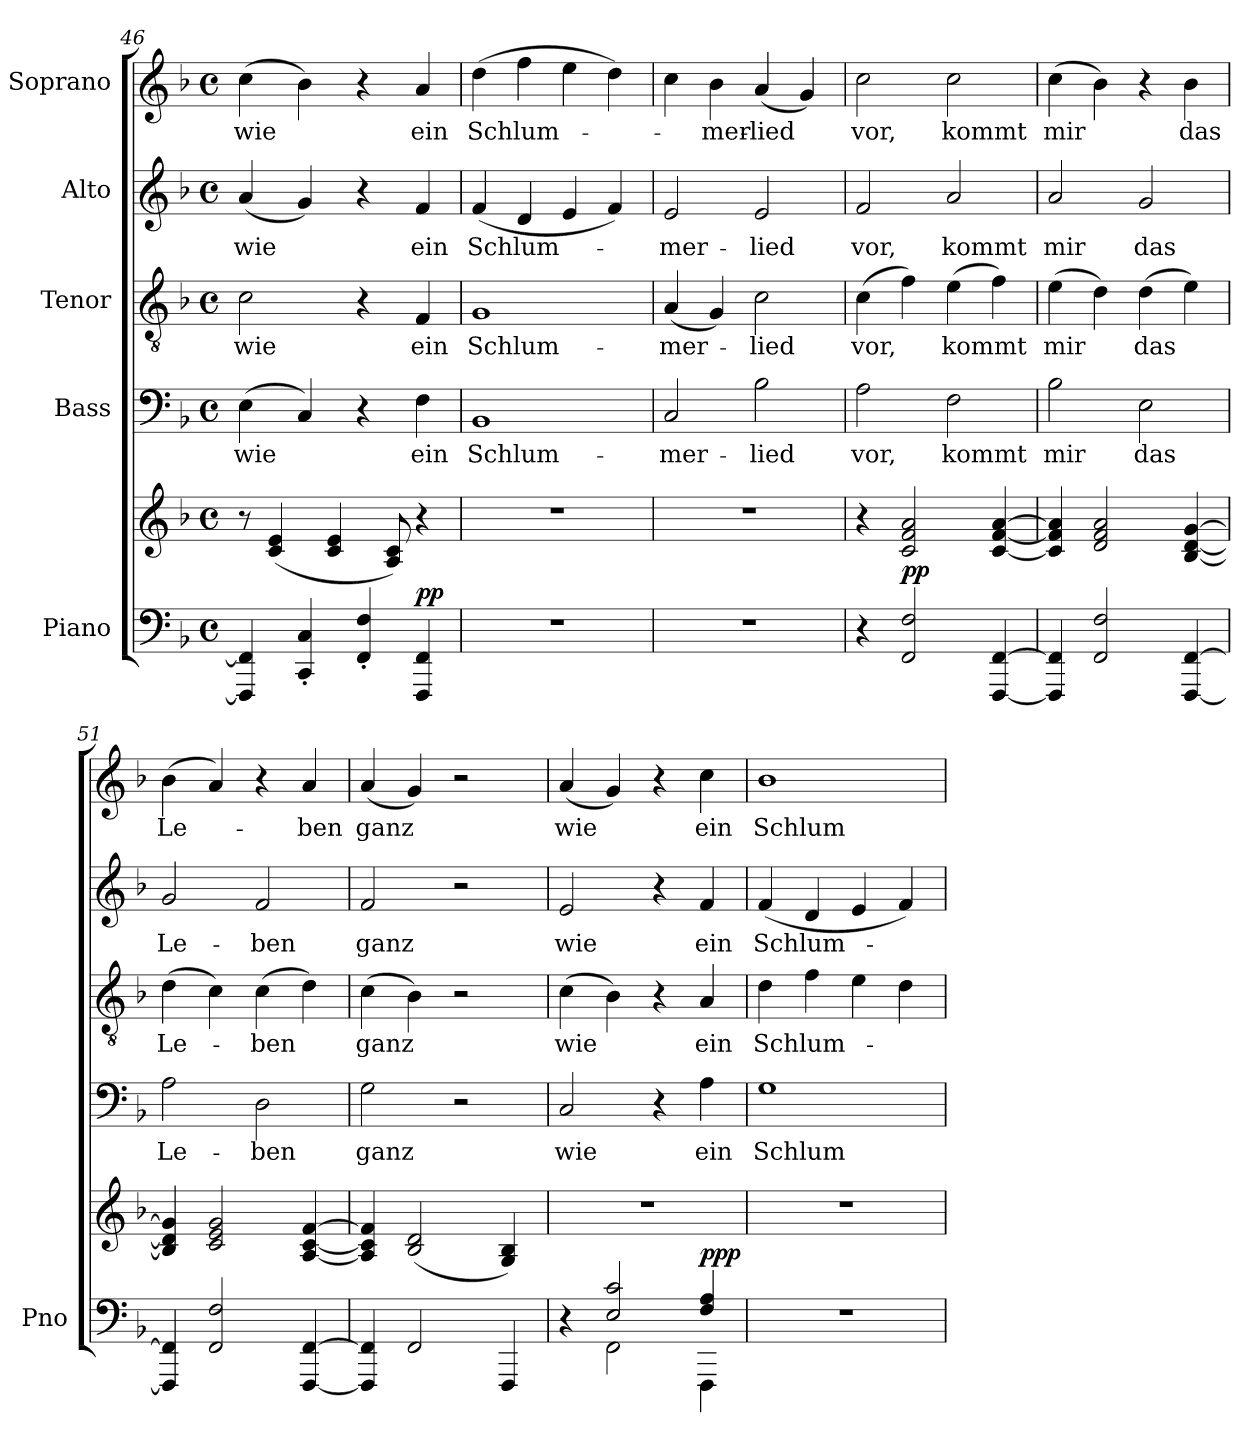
**kern	**kern	**dynam	**kern	**text	**dynam	**kern	**text	**dynam	**kern	**text	**dynam	**kern	**text	**dynam
*part5	*part5	*part5	*part4	*part4	*part4	*part3	*part3	*part3	*part2	*part2	*part2	*part1	*part1	*part1
*staff6	*staff5	*staff5/6	*staff4	*staff4	*staff4	*staff3	*staff3	*staff3	*staff2	*staff2	*staff2	*staff1	*staff1	*staff1
*I"Piano	*	*	*I"Bass	*	*	*I"Tenor	*	*	*I"Alto	*	*	*I"Soprano	*	*
*I'Pno	*	*	*	*	*	*	*	*	*	*	*	*	*	*
*clefF4	*clefG2	*	*clefF4	*	*	*clefGv2	*	*	*clefG2	*	*	*clefG2	*	*
*k[b-]	*k[b-]	*	*k[b-]	*	*	*k[b-]	*	*	*k[b-]	*	*	*k[b-]	*	*
*M4/4	*M4/4	*	*M4/4	*	*	*M4/4	*	*	*M4/4	*	*	*M4/4	*	*
*met(c)	*met(c)	*	*met(c)	*	*	*met(c)	*	*	*met(c)	*	*	*met(c)	*	*
=46	=46	=46	=46	=46	=46	=46	=46	=46	=46	=46	=46	=46	=46	=46
!	!	!	!	!LO:LY:b	!	!	!LO:LY:b	!	!	!LO:LY:b	!	!	!LO:LY:b	!
4FFF/] 4FF/]	8r	.	(>4E\	wie	.	2c\	wie	.	(<4a/	wie	.	(>4cc\	wie	.
.	(<4c/ 4e/	.	.	.	.	.	.	.	.	.	.	.	.	.
4CC/' 4C/'	.	.	4C/)	.	.	.	.	.	4g/)	.	.	4b-\)	.	.
.	4c/ 4e/	.	.	.	.	.	.	.	.	.	.	.	.	.
4FF/' 4F/'	.	.	4r	.	.	4r	.	.	4r	.	.	4r	.	.
.	8A/ 8c/)	.	.	.	.	.	.	.	.	.	.	.	.	.
!	!	!LO:DY:a=2	!	!LO:LY:b	!	!	!LO:LY:b	!	!	!LO:LY:b	!	!	!LO:LY:b	!
4FFF/ 4FF/	4r	pp	4F\	ein	.	4F/	ein	.	4f/	ein	.	4a/	ein	.
=47	=47	=47	=47	=47	=47	=47	=47	=47	=47	=47	=47	=47	=47	=47
!	!	!	!	!LO:LY:b	!	!	!LO:LY:b	!	!	!LO:LY:b	!	!	!LO:LY:b	!
1r	1r	.	1BB-	Schlum-	.	1G	Schlum-	.	(<4f/	Schlum-	.	(>4dd\	Schlum-	.
.	.	.	.	.	.	.	.	.	4d/	.	.	4ff\	.	.
.	.	.	.	.	.	.	.	.	4e/	.	.	4ee\	.	.
.	.	.	.	.	.	.	.	.	4f/)	.	.	4dd\)	.	.
=48	=48	=48	=48	=48	=48	=48	=48	=48	=48	=48	=48	=48	=48	=48
!	!	!	!	!LO:LY:b	!	!	!LO:LY:b	!	!	!LO:LY:b	!	!	!	!
1r	1r	.	2C/	-mer-	.	(<4A/	-mer-	.	2e/	-mer-	.	4cc\	.	.
!	!	!	!	!	!	!	!	!	!	!	!	!	!LO:LY:b	!
.	.	.	.	.	.	4G/)	.	.	.	.	.	4b-\	-mer-	.
!	!	!	!	!LO:LY:b	!	!	!LO:LY:b	!	!	!LO:LY:b	!	!	!LO:LY:b	!
.	.	.	2B-\	-lied	.	2c\	-lied	.	2e/	-lied	.	(<4a/	-lied	.
.	.	.	.	.	.	.	.	.	.	.	.	4g/)	.	.
=49	=49	=49	=49	=49	=49	=49	=49	=49	=49	=49	=49	=49	=49	=49
!	!	!	!	!LO:LY:b	!	!	!LO:LY:b	!	!	!LO:LY:b	!	!	!LO:LY:b	!
4r	4r	.	2A\	vor,	.	(>4c\	vor,	.	2f/	vor,	.	2cc\	vor,	.
!	!	!LO:DY:a=2	!	!	!	!	!	!	!	!	!	!	!	!
2FF/ 2F/	2c/ 2f/ 2a/	pp	.	.	.	4f\)	.	.	.	.	.	.	.	.
!	!	!	!	!LO:LY:b	!LO:DY:a	!	!LO:LY:b	!LO:DY:a	!	!LO:LY:b	!LO:DY:a	!	!LO:LY:b	!LO:DY:a
.	.	.	2F\	kommt	other-dynamics	(>4e\	kommt	other-dynamics	2a/	kommt	other-dynamics	2cc\	kommt	other-dynamics
[4FFF/ [4FF/	[4c/ [4f/ [4a/	.	.	.	.	4f\)	.	.	.	.	.	.	.	.
=50	=50	=50	=50	=50	=50	=50	=50	=50	=50	=50	=50	=50	=50	=50
!	!	!	!	!LO:LY:b	!	!	!LO:LY:b	!	!	!LO:LY:b	!	!	!LO:LY:b	!
4FFF/] 4FF/]	4c/] 4f/] 4a/]	.	2B-\	mir	.	(>4e\	mir	.	2a/	mir	.	(>4cc\	mir	.
2FF/ 2F/	2d/ 2f/ 2a/	.	.	.	.	4d\)	.	.	.	.	.	4b-\)	.	.
!	!	!	!	!LO:LY:b	!	!	!LO:LY:b	!	!	!LO:LY:b	!	!	!	!
.	.	.	2E\	das	.	(>4d\	das	.	2g/	das	.	4r	.	.
!	!	!	!	!	!	!	!	!	!	!	!	!	!LO:LY:b	!
[4FFF/ [4FF/	[4B-/ [4d/ [4g/	.	.	.	.	4e\)	.	.	.	.	.	4b-\	das	.
=51	=51	=51	=51	=51	=51	=51	=51	=51	=51	=51	=51	=51	=51	=51
!	!	!	!	!LO:LY:b	!	!	!LO:LY:b	!	!	!LO:LY:b	!	!	!LO:LY:b	!
4FFF/] 4FF/]	4B-/] 4d/] 4g/]	.	2A\	Le-	.	(>4d\	Le-	.	2g/	Le-	.	(>4b-\	Le -	.
2FF/ 2F/	2c/ 2e/ 2g/	.	.	.	.	4c\)	.	.	.	.	.	4a/)	.	.
!	!	!	!	!LO:LY:b	!	!	!LO:LY:b	!	!	!LO:LY:b	!	!	!	!
.	.	.	2D\	-ben	.	(>4c\	-ben	.	2f/	-ben	.	4r	.	.
!	!	!	!	!	!	!	!	!	!	!	!	!	!LO:LY:b	!
[4FFF/ [4FF/	[4A/ [4c/ [4f/	.	.	.	.	4d\)	.	.	.	.	.	4a/	- ben	.
!!LO:PB:g=z
=52	=52	=52	=52	=52	=52	=52	=52	=52	=52	=52	=52	=52	=52	=52
!	!	!	!	!LO:LY:b	!	!	!LO:LY:b	!	!	!LO:LY:b	!	!	!LO:LY:b	!
4FFF/] 4FF/]	4A/] 4c/] 4f/]	.	2G\	ganz	.	(>4c\	ganz	.	2f/	ganz	.	(<4a/	ganz	.
2FF/	(<2B-/ 2d/	.	.	.	.	4B-\)	.	.	.	.	.	4g/)	.	.
.	.	.	2r	.	.	2r	.	.	2r	.	.	2r	.	.
4FFF/	4G/ 4B-/)	.	.	.	.	.	.	.	.	.	.	.	.	.
=53	=53	=53	=53	=53	=53	=53	=53	=53	=53	=53	=53	=53	=53	=53
*^	*	*	*	*	*	*	*	*	*	*	*	*	*	*
!	!	!	!	!	!LO:LY:b	!	!	!LO:LY:b	!	!	!LO:LY:b	!	!	!LO:LY:b	!
4r	4ryy	1r	.	2C/	wie	.	(>4c\	wie	.	2e/	wie	.	(<4a/	wie	.
2E/ 2c/	2FF\	.	.	.	.	.	4B-\)	.	.	.	.	.	4g/)	.	.
.	.	.	.	4r	.	.	4r	.	.	4r	.	.	4r	.	.
!	!	!	!LO:DY:a=2	!	!LO:LY:b	!	!	!LO:LY:b	!	!	!LO:LY:b	!	!	!LO:LY:b	!
4F/ 4A/	4FFF\	.	ppp	4A\	ein	.	4A/	ein	.	4f/	ein	.	4cc\	ein	.
=54	=54	=54	=54	=54	=54	=54	=54	=54	=54	=54	=54	=54	=54	=54	=54
!	!	!	!	!	!LO:LY:b	!	!	!LO:LY:b	!	!	!LO:LY:b	!	!	!LO:LY:b	!
*v	*v	*	*	*	*	*	*	*	*	*	*	*	*	*	*
1r	1r	.	1G	Schlum-	.	4d\	Schlum-	.	(<4f/	Schlum-	.	1b-	Schlum-	.
.	.	.	.	.	.	4f\	.	.	4d/	.	.	.	.	.
.	.	.	.	.	.	4e\	.	.	4e/	.	.	.	.	.
.	.	.	.	.	.	4d\	.	.	4f/)	.	.	.	.	.
=	=	=	=	=	=	=	=	=	=	=	=	=	=	=
*-	*-	*-	*-	*-	*-	*-	*-	*-	*-	*-	*-	*-	*-	*-
